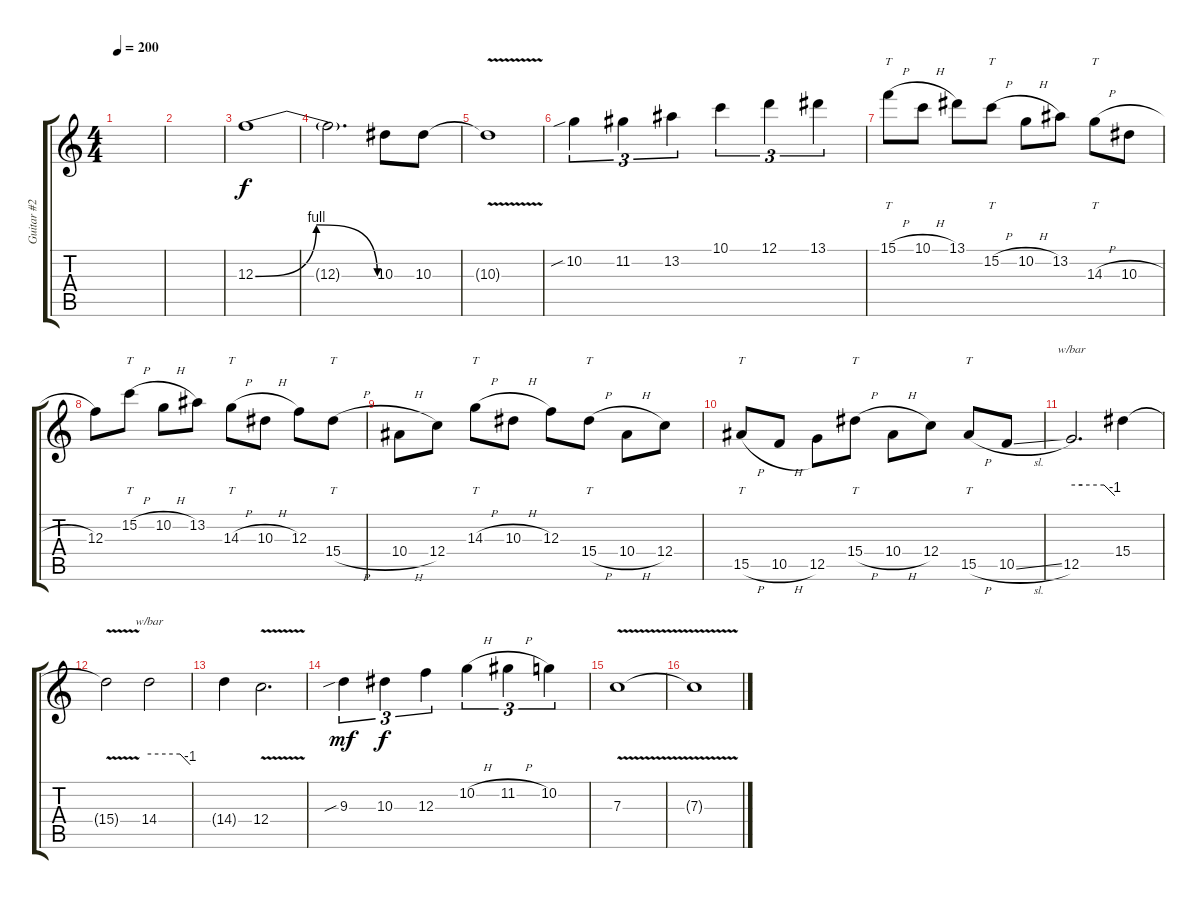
\track ("Guitar #2" "Guitar #2") {instrument distortionguitar}
\staff {score tabs}
\tuning (D4 A3 F3 C3 G2 C2) {hide}
\ts (4 4)
\tempo 200
\clef g2
\ks c
|
|
12.3{be (bendrelease 0 0 8 4 53 4 60 0)}.1 |
12.3{t}.2{d beam merge} 10.3.8{beam merge} 10.3.8 |
10.3{v t}.1 |
10.2{sib}.4{tu (3 2)} 11.2.4{tu (3 2)} 13.2.4{tu (3 2) beam merge} 10.1.4{tu (3 2)} 12.1.4{tu (3 2) beam merge} 13.1.4{tu (3 2)} |
15.1{h}.8{tt} 10.1{h}.8 13.1.8 15.2{h}.8{tt} 10.2{h}.8 13.2.8 14.3{h}.8{tt} 10.3{h}.8 |
12.3.8 15.2{h}.8{tt} 10.2{h}.8 13.2.8 14.3{h}.8{tt} 10.3{h}.8 12.3.8 15.4{h}.8{tt} |
10.4{h}.8 12.4.8 14.3{h}.8{tt} 10.3{h}.8 12.3.8 15.4{h}.8{tt} 10.4{h}.8 12.4.8 |
15.5{h}.8{tt} 10.5{h}.8 12.5.8 15.4{h}.8{tt} 10.4{h}.8 12.4.8 15.5{h}.8{tt} 10.5{sl}.8 |
12.5.2{d tbe (custom default 0 0 15 0 45 0 60 -4)} 15.4.4 |
15.4{v t}.2 14.4.2{tbe (custom default 0 0 45 0 60 -4)} |
14.4{t}.4 12.4{v}.2{d} |
9.3{sib}.4{tu (3 2) dy mf} 10.3.4{tu (3 2) dy f} 12.3.4{tu (3 2) beam merge} 10.2{h}.4{tu (3 2)} 11.2{h}.4{tu (3 2) beam merge} 10.2.4{tu (3 2)} |
7.3{v}.1 |
7.3{t}.1
